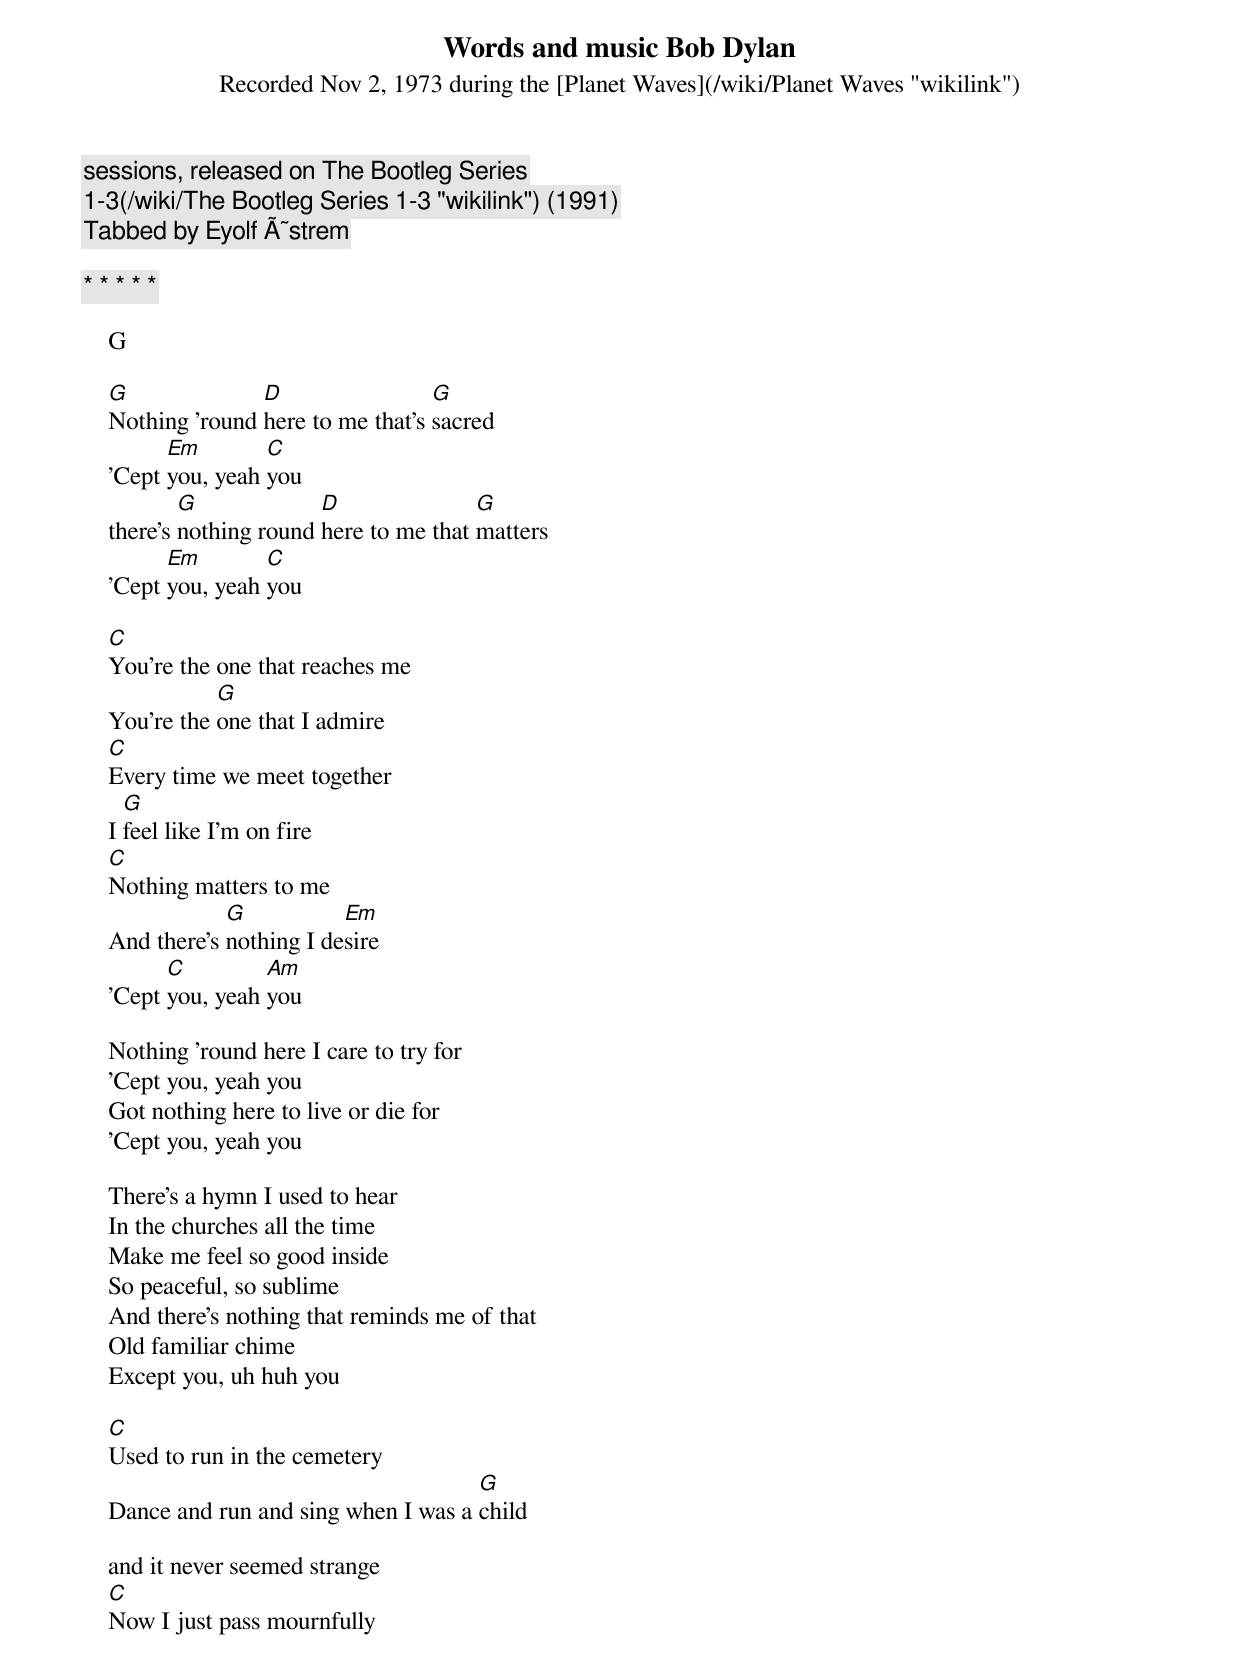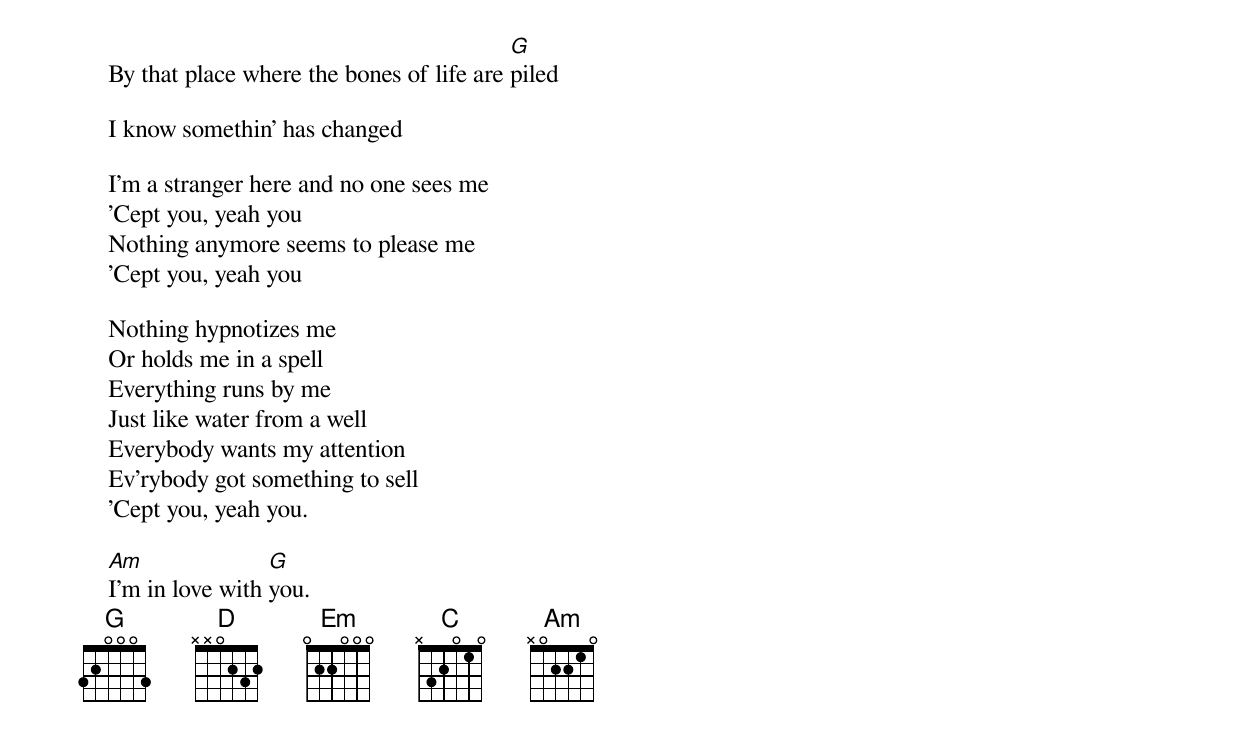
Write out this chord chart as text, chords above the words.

Words and music Bob Dylan
Recorded Nov 2, 1973 during the [Planet Waves](/wiki/Planet Waves "wikilink")
sessions, released on [The Bootleg Series
1-3](/wiki/The Bootleg Series 1-3 "wikilink") (1991)
Tabbed by Eyolf Ã˜strem

* * * * *

    G

    G              D                 G
    Nothing 'round here to me that's sacred
          Em        C
    'Cept you, yeah you
            G             D               G
    there's nothing round here to me that matters
          Em        C
    'Cept you, yeah you

    C
    You're the one that reaches me
               G
    You're the one that I admire
    C
    Every time we meet together
      G
    I feel like I'm on fire
    C
    Nothing matters to me
                G           Em
    And there's nothing I desire
          C         Am
    'Cept you, yeah you

    Nothing 'round here I care to try for
    'Cept you, yeah you
    Got nothing here to live or die for
    'Cept you, yeah you

    There's a hymn I used to hear
    In the churches all the time
    Make me feel so good inside
    So peaceful, so sublime
    And there's nothing that reminds me of that
    Old familiar chime
    Except you, uh huh you

    C
    Used to run in the cemetery
                                        G
    Dance and run and sing when I was a child

    and it never seemed strange
    C
    Now I just pass mournfully
                                              G
    By that place where the bones of life are piled

    I know somethin' has changed

    I'm a stranger here and no one sees me
    'Cept you, yeah you
    Nothing anymore seems to please me
    'Cept you, yeah you

    Nothing hypnotizes me
    Or holds me in a spell
    Everything runs by me
    Just like water from a well
    Everybody wants my attention
    Ev'rybody got something to sell
    'Cept you, yeah you.

    Am               G
    I'm in love with you.
